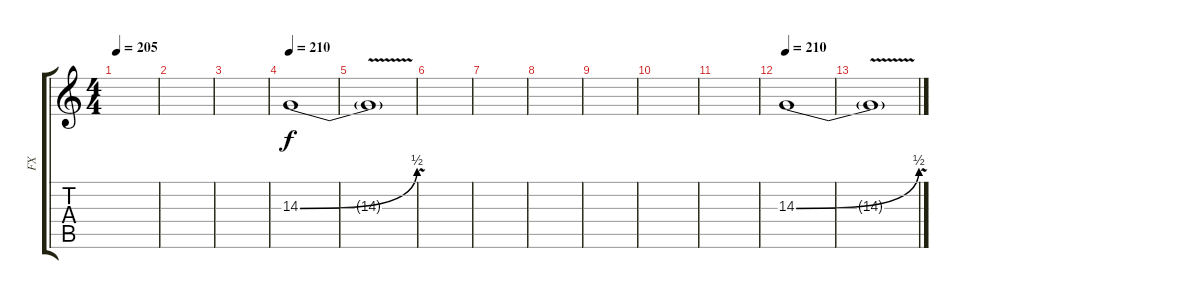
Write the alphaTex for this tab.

\track ("FX" "FX") {instrument fx8scifi}
\staff {score tabs}
\tuning (D4 A3 F3 C3 G2 C2) {hide}
\ts (4 4)
\tempo 205
\clef g2
\ks c
|
|
|
\tempo 210
14.3{be (bend 0 0 60 2)}.1{instrument pad2warm} |
14.3{v t}.1 |
|
|
|
|
|
|
\tempo 210
14.3{be (bend 0 0 60 2)}.1{instrument pad2warm} |
14.3{v t}.1
